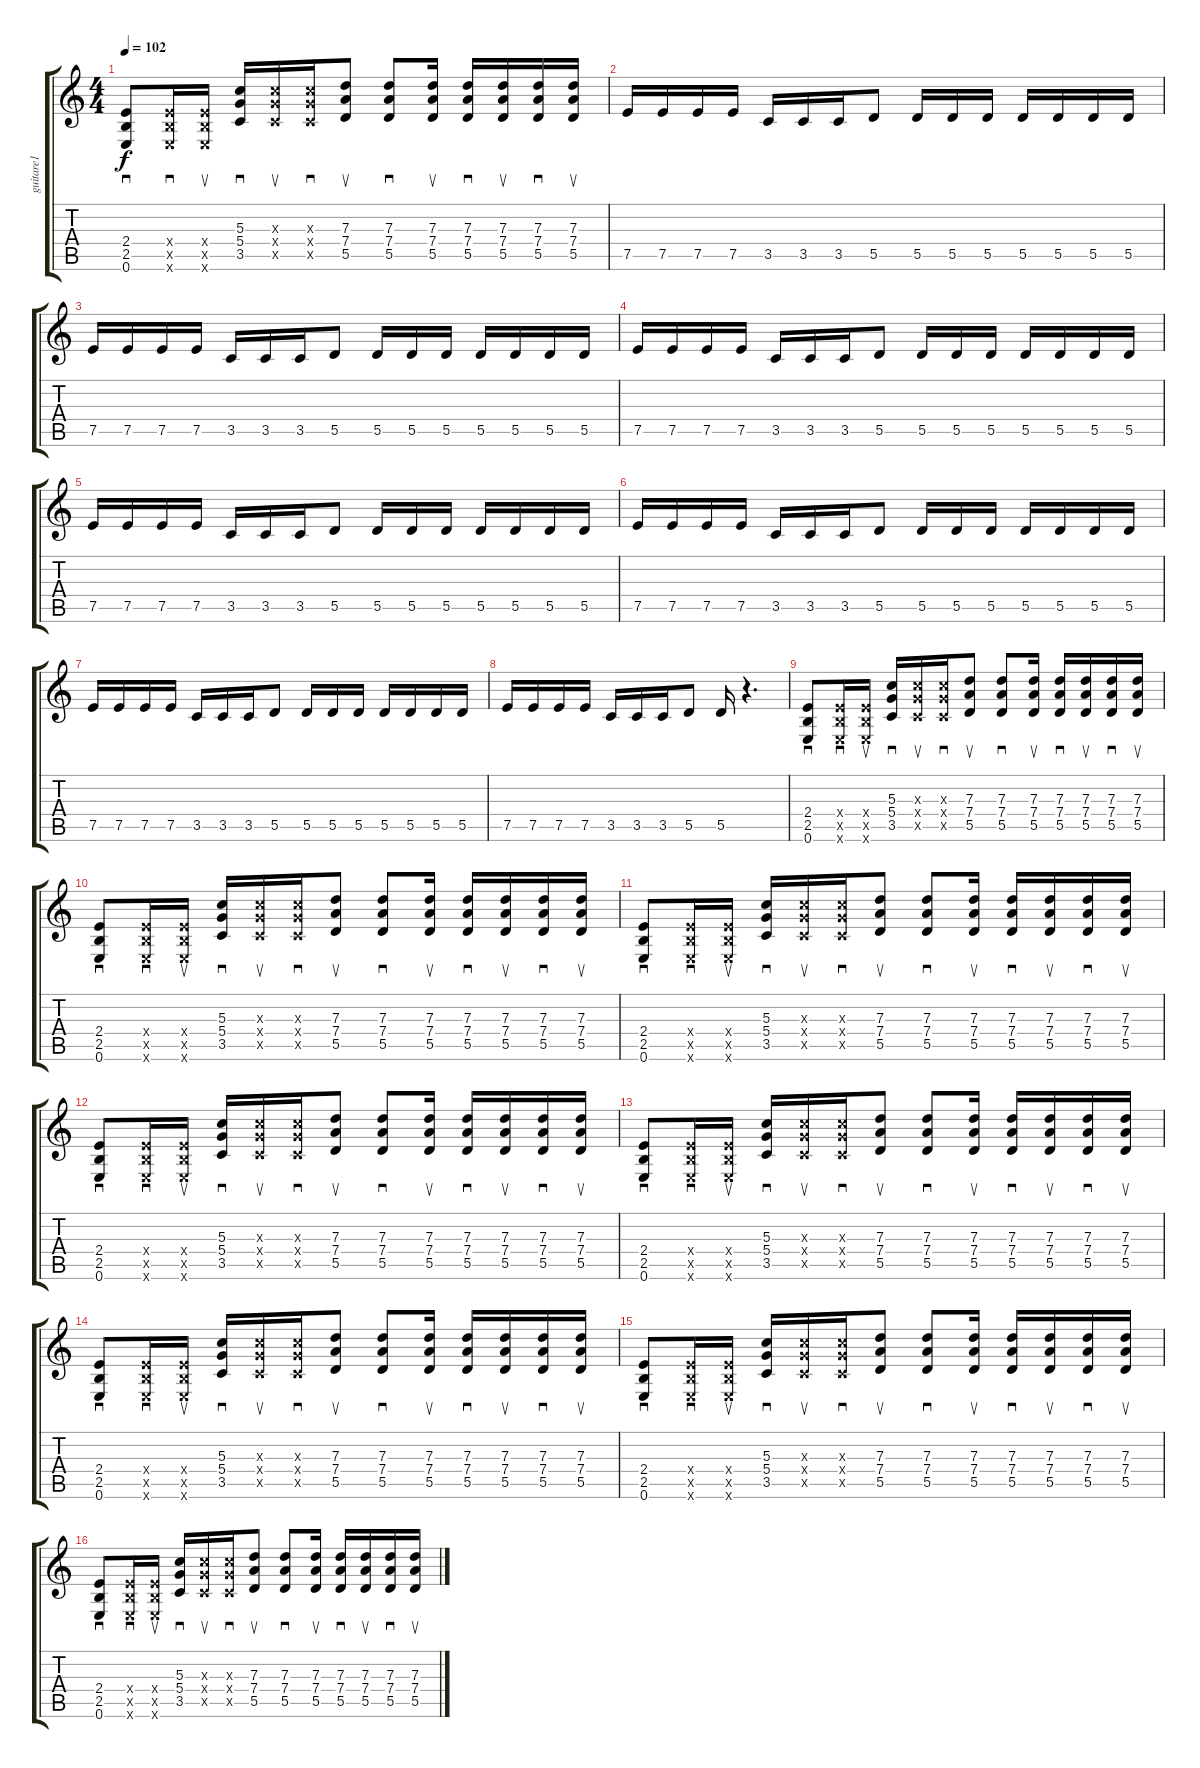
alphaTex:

\track ("guitare1" "guitare1") {instrument electricguitarclean}
\staff {score tabs}
\tuning (E4 B3 G3 D3 A2 E2) {hide}
\ts (4 4)
\tempo 102
\clef g2
\ks c
(2.4 2.5 0.6).8{sd dy f} (2.4{x} 2.5{x} 0.6{x}).16{sd} (2.4{x} 2.5{x} 0.6{x}).16{su} (5.3 5.4 3.5).16{sd} (5.3{x} 5.4{x} 3.5{x}).16{su} (5.3{x} 5.4{x} 3.5{x}).16{sd} (7.3 7.4 5.5).8{su} (7.3 7.4 5.5).8{sd} (7.3 7.4 5.5).16{su} (7.3 7.4 5.5).16{sd} (7.3 7.4 5.5).16{su} (7.3 7.4 5.5).16{sd} (7.3 7.4 5.5).16{su} |
7.5.16 7.5.16 7.5.16 7.5.16 3.5.16 3.5.16 3.5.16 5.5.8 5.5.16 5.5.16 5.5.16 5.5.16 5.5.16 5.5.16 5.5.16 |
7.5.16 7.5.16 7.5.16 7.5.16 3.5.16 3.5.16 3.5.16 5.5.8 5.5.16 5.5.16 5.5.16 5.5.16 5.5.16 5.5.16 5.5.16 |
7.5.16 7.5.16 7.5.16 7.5.16 3.5.16 3.5.16 3.5.16 5.5.8 5.5.16 5.5.16 5.5.16 5.5.16 5.5.16 5.5.16 5.5.16 |
7.5.16 7.5.16 7.5.16 7.5.16 3.5.16 3.5.16 3.5.16 5.5.8 5.5.16 5.5.16 5.5.16 5.5.16 5.5.16 5.5.16 5.5.16 |
7.5.16 7.5.16 7.5.16 7.5.16 3.5.16 3.5.16 3.5.16 5.5.8 5.5.16 5.5.16 5.5.16 5.5.16 5.5.16 5.5.16 5.5.16 |
7.5.16 7.5.16 7.5.16 7.5.16 3.5.16 3.5.16 3.5.16 5.5.8 5.5.16 5.5.16 5.5.16 5.5.16 5.5.16 5.5.16 5.5.16 |
7.5.16 7.5.16 7.5.16 7.5.16 3.5.16 3.5.16 3.5.16 5.5.8 5.5.16 r.4{d} |
(2.4 2.5 0.6).8{sd} (2.4{x} 2.5{x} 0.6{x}).16{sd} (2.4{x} 2.5{x} 0.6{x}).16{su} (5.3 5.4 3.5).16{sd} (5.3{x} 5.4{x} 3.5{x}).16{su} (5.3{x} 5.4{x} 3.5{x}).16{sd} (7.3 7.4 5.5).8{su} (7.3 7.4 5.5).8{sd} (7.3 7.4 5.5).16{su} (7.3 7.4 5.5).16{sd} (7.3 7.4 5.5).16{su} (7.3 7.4 5.5).16{sd} (7.3 7.4 5.5).16{su} |
(2.4 2.5 0.6).8{sd} (2.4{x} 2.5{x} 0.6{x}).16{sd} (2.4{x} 2.5{x} 0.6{x}).16{su} (5.3 5.4 3.5).16{sd} (5.3{x} 5.4{x} 3.5{x}).16{su} (5.3{x} 5.4{x} 3.5{x}).16{sd} (7.3 7.4 5.5).8{su} (7.3 7.4 5.5).8{sd} (7.3 7.4 5.5).16{su} (7.3 7.4 5.5).16{sd} (7.3 7.4 5.5).16{su} (7.3 7.4 5.5).16{sd} (7.3 7.4 5.5).16{su} |
(2.4 2.5 0.6).8{sd} (2.4{x} 2.5{x} 0.6{x}).16{sd} (2.4{x} 2.5{x} 0.6{x}).16{su} (5.3 5.4 3.5).16{sd} (5.3{x} 5.4{x} 3.5{x}).16{su} (5.3{x} 5.4{x} 3.5{x}).16{sd} (7.3 7.4 5.5).8{su} (7.3 7.4 5.5).8{sd} (7.3 7.4 5.5).16{su} (7.3 7.4 5.5).16{sd} (7.3 7.4 5.5).16{su} (7.3 7.4 5.5).16{sd} (7.3 7.4 5.5).16{su} |
(2.4 2.5 0.6).8{sd} (2.4{x} 2.5{x} 0.6{x}).16{sd} (2.4{x} 2.5{x} 0.6{x}).16{su} (5.3 5.4 3.5).16{sd} (5.3{x} 5.4{x} 3.5{x}).16{su} (5.3{x} 5.4{x} 3.5{x}).16{sd} (7.3 7.4 5.5).8{su} (7.3 7.4 5.5).8{sd} (7.3 7.4 5.5).16{su} (7.3 7.4 5.5).16{sd} (7.3 7.4 5.5).16{su} (7.3 7.4 5.5).16{sd} (7.3 7.4 5.5).16{su} |
(2.4 2.5 0.6).8{sd} (2.4{x} 2.5{x} 0.6{x}).16{sd} (2.4{x} 2.5{x} 0.6{x}).16{su} (5.3 5.4 3.5).16{sd} (5.3{x} 5.4{x} 3.5{x}).16{su} (5.3{x} 5.4{x} 3.5{x}).16{sd} (7.3 7.4 5.5).8{su} (7.3 7.4 5.5).8{sd} (7.3 7.4 5.5).16{su} (7.3 7.4 5.5).16{sd} (7.3 7.4 5.5).16{su} (7.3 7.4 5.5).16{sd} (7.3 7.4 5.5).16{su} |
(2.4 2.5 0.6).8{sd} (2.4{x} 2.5{x} 0.6{x}).16{sd} (2.4{x} 2.5{x} 0.6{x}).16{su} (5.3 5.4 3.5).16{sd} (5.3{x} 5.4{x} 3.5{x}).16{su} (5.3{x} 5.4{x} 3.5{x}).16{sd} (7.3 7.4 5.5).8{su} (7.3 7.4 5.5).8{sd} (7.3 7.4 5.5).16{su} (7.3 7.4 5.5).16{sd} (7.3 7.4 5.5).16{su} (7.3 7.4 5.5).16{sd} (7.3 7.4 5.5).16{su} |
(2.4 2.5 0.6).8{sd} (2.4{x} 2.5{x} 0.6{x}).16{sd} (2.4{x} 2.5{x} 0.6{x}).16{su} (5.3 5.4 3.5).16{sd} (5.3{x} 5.4{x} 3.5{x}).16{su} (5.3{x} 5.4{x} 3.5{x}).16{sd} (7.3 7.4 5.5).8{su} (7.3 7.4 5.5).8{sd} (7.3 7.4 5.5).16{su} (7.3 7.4 5.5).16{sd} (7.3 7.4 5.5).16{su} (7.3 7.4 5.5).16{sd} (7.3 7.4 5.5).16{su} |
(2.4 2.5 0.6).8{sd} (2.4{x} 2.5{x} 0.6{x}).16{sd} (2.4{x} 2.5{x} 0.6{x}).16{su} (5.3 5.4 3.5).16{sd} (5.3{x} 5.4{x} 3.5{x}).16{su} (5.3{x} 5.4{x} 3.5{x}).16{sd} (7.3 7.4 5.5).8{su} (7.3 7.4 5.5).8{sd} (7.3 7.4 5.5).16{su} (7.3 7.4 5.5).16{sd} (7.3 7.4 5.5).16{su} (7.3 7.4 5.5).16{sd} (7.3 7.4 5.5).16{su}
